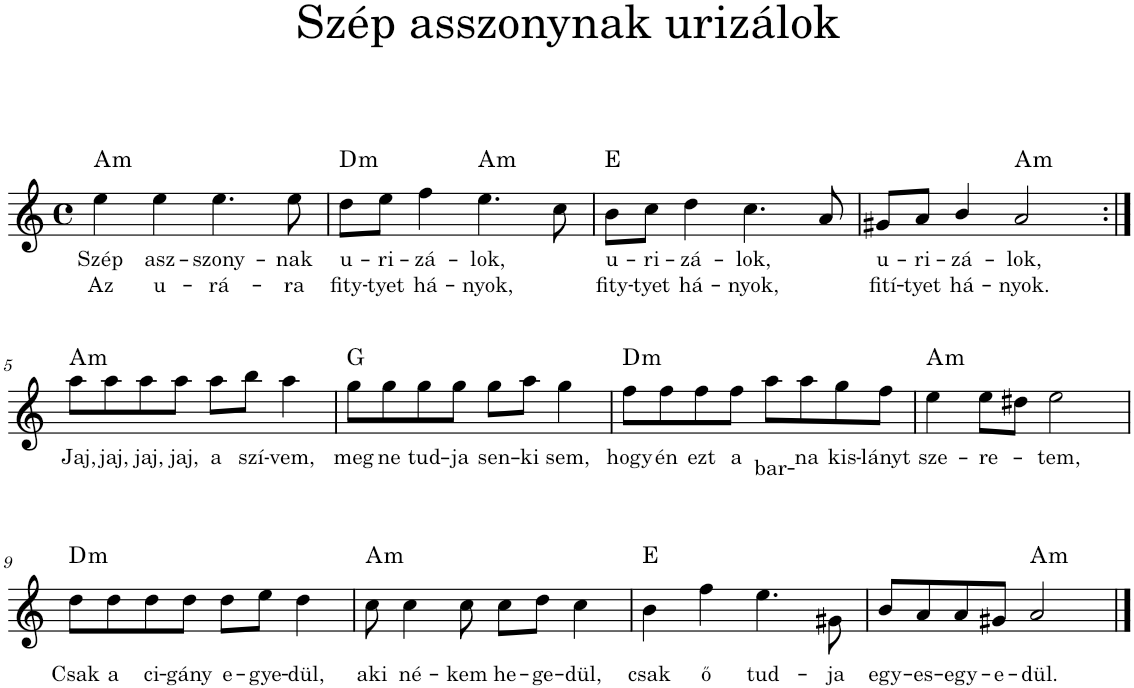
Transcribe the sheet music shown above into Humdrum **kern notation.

**kern	**text	**text	**harte
*part1	*part1	*part1	*part1
*staff1	*staff1	*staff1	*
*I"Piano	*	*	*
*I'Pno	*	*	*
*clefG2	*	*	*
*k[]	*	*	*
*M4/4	*	*	*
*met(c)	*	*	*
=1	=1	=1	=1
!	!LO:LY:b	!LO:LY:b	!LO:H:kt=m
4ee\	Szép	Az	A:min
!	!LO:LY:b	!LO:LY:b	!
4ee\	asz-	u-	.
!	!LO:LY:b	!LO:LY:b	!
4.ee\	-szony-	-rá-	.
!	!LO:LY:b	!LO:LY:b	!
8ee\	-nak	-ra	.
=2	=2	=2	=2
!	!LO:LY:b	!LO:LY:b	!LO:H:kt=m
8dd\L	u-	fity-	D:min
!	!LO:LY:b	!LO:LY:b	!
8ee\J	-ri-	-tyet	.
!	!LO:LY:b	!LO:LY:b	!
4ff\	-zá-	há-	.
!	!LO:LY:b	!LO:LY:b	!LO:H:kt=m
4.ee\	-lok,	-nyok,	A:min
8cc\	.	.	.
=3	=3	=3	=3
!	!LO:LY:b	!LO:LY:b	!LO:H:kt=N.C.
8b\L	u-	fity-	N
!	!LO:LY:b	!LO:LY:b	!
8cc\J	-ri-	-tyet	.
!	!LO:LY:b	!LO:LY:b	!
4dd\	-zá-	há-	.
!	!LO:LY:b	!LO:LY:b	!
4.cc\	-lok,	-nyok,	.
8a/	.	.	.
=4	=4	=4	=4
!	!LO:LY:b	!LO:LY:b	!
8g#X/L	u-	fití-	.
!	!LO:LY:b	!LO:LY:b	!
8a/J	-ri-	-tyet	.
!	!LO:LY:b	!LO:LY:b	!
4b/	-zá-	há-	.
!	!LO:LY:b	!LO:LY:b	!LO:H:kt=m
2a/	-lok,	-nyok.	A:min
!!LO:LB:g=z
=5:|!	=5:|!	=5:|!	=5:|!
!	!LO:LY:b	!	!LO:H:kt=m
8aa\L	Jaj,	.	A:min
!	!LO:LY:b	!	!
8aa\	jaj,	.	.
!	!LO:LY:b	!	!
8aa\	jaj,	.	.
!	!LO:LY:b	!	!
8aa\J	jaj,	.	.
!	!LO:LY:b	!	!
8aa\L	a	.	.
!	!LO:LY:b	!	!
8bb\J	szí-	.	.
!	!LO:LY:b	!	!
4aa\	-vem,	.	.
=6	=6	=6	=6
!	!LO:LY:b	!	!LO:H:kt=N.C.
8gg\L	meg	.	N
!	!LO:LY:b	!	!
8gg\	ne	.	.
!	!LO:LY:b	!	!
8gg\	tud-	.	.
!	!LO:LY:b	!	!
8gg\J	-ja	.	.
!	!LO:LY:b	!	!
8gg\L	sen-	.	.
!	!LO:LY:b	!	!
8aa\J	-ki	.	.
!	!LO:LY:b	!	!
4gg\	sem,	.	.
=7	=7	=7	=7
!	!LO:LY:b	!	!LO:H:kt=m
8ff\L	hogy	.	D:min
!	!LO:LY:b	!	!
8ff\	én	.	.
!	!LO:LY:b	!	!
8ff\	ezt	.	.
!	!LO:LY:b	!	!
8ff\J	a	.	.
!	!LO:LY:b	!	!
8aa\L	bar-	.	.
!	!LO:LY:b	!	!
8aa\	-na	.	.
!	!LO:LY:b	!	!
8gg\	kis-	.	.
!	!LO:LY:b	!	!
8ff\J	-lányt	.	.
=8	=8	=8	=8
!	!LO:LY:b	!	!LO:H:kt=m
4ee\	sze-	.	A:min
!	!LO:LY:b	!	!
8ee\L	-re-	.	.
8dd#X\J	.	.	.
!	!LO:LY:b	!	!
2ee\	-tem,	.	.
!!LO:LB:g=z
=9	=9	=9	=9
!	!LO:LY:b	!	!LO:H:kt=m
8dd\L	Csak	.	D:min
!	!LO:LY:b	!	!
8dd\	a	.	.
!	!LO:LY:b	!	!
8dd\	ci-	.	.
!	!LO:LY:b	!	!
8dd\J	-gány	.	.
!	!LO:LY:b	!	!
8dd\L	e-	.	.
!	!LO:LY:b	!	!
8ee\J	-gye-	.	.
!	!LO:LY:b	!	!
4dd\	-dül,	.	.
=10	=10	=10	=10
!	!LO:LY:b	!	!LO:H:kt=m
8cc\	aki	.	A:min
!	!LO:LY:b	!	!
4cc\	né-	.	.
!	!LO:LY:b	!	!
8cc\	-kem	.	.
!	!LO:LY:b	!	!
8cc\L	he-	.	.
!	!LO:LY:b	!	!
8dd\J	-ge-	.	.
!	!LO:LY:b	!	!
4cc\	-dül,	.	.
=11	=11	=11	=11
!	!LO:LY:b	!	!LO:H:kt=N.C.
4b\	csak	.	N
!	!LO:LY:b	!	!
4ff\	ő	.	.
!	!LO:LY:b	!	!
4.ee\	tud-	.	.
!	!LO:LY:b	!	!
8g#X\	-ja	.	.
=12	=12	=12	=12
!	!LO:LY:b	!	!
8b/L	egy-	.	.
!	!LO:LY:b	!	!
8a/	-es-	.	.
!	!LO:LY:b	!	!
8a/	-egy-	.	.
!	!LO:LY:b	!	!
8g#X/J	-e-	.	.
!	!LO:LY:b	!	!LO:H:kt=m
2a/	-dül.	.	A:min
==	==	==	==
*-	*-	*-	*-
